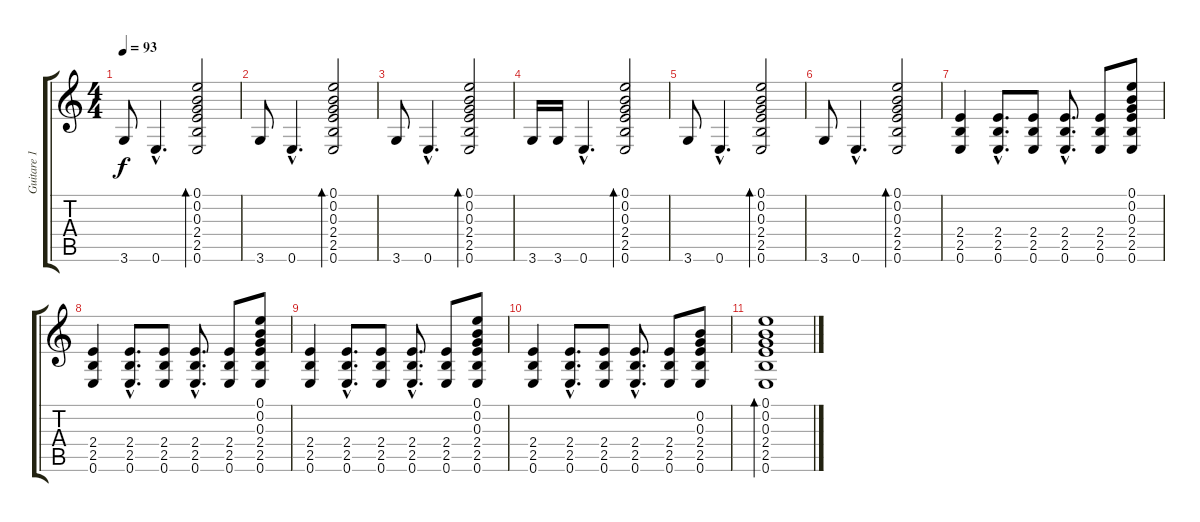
\track ("Guitare 1" "Guitare 1") {instrument electricguitarclean}
\staff {score tabs}
\tuning (E4 B3 G3 D3 A2 E2) {hide}
\ts (4 4)
\tempo 93
\clef g2
\ks c
3.6.8{dy f} 0.6{hac}.4{d} (0.1 0.2 0.3 2.4 2.5 0.6).2{bd 240} |
3.6.8 0.6{hac}.4{d} (0.1 0.2 0.3 2.4 2.5 0.6).2{bd 240} |
3.6.8 0.6{hac}.4{d} (0.1 0.2 0.3 2.4 2.5 0.6).2{bd 240} |
3.6.16 3.6.16 0.6{hac}.4{d} (0.1 0.2 0.3 2.4 2.5 0.6).2{bd 240} |
3.6.8 0.6{hac}.4{d} (0.1 0.2 0.3 2.4 2.5 0.6).2{bd 240} |
3.6.8 0.6{hac}.4{d} (0.1 0.2 0.3 2.4 2.5 0.6).2{bd 240} |
(2.4 2.5 0.6).4 (2.4{hac} 2.5{hac} 0.6{hac}).8{d} (2.4 2.5 0.6).8 (2.4{hac} 2.5{hac} 0.6{hac}).8{d} (2.4 2.5 0.6).8 (0.1 0.2 0.3 2.4 2.5 0.6).8 |
(2.4 2.5 0.6).4 (2.4{hac} 2.5{hac} 0.6{hac}).8{d} (2.4 2.5 0.6).8 (2.4{hac} 2.5{hac} 0.6{hac}).8{d} (2.4 2.5 0.6).8 (0.1 0.2 0.3 2.4 2.5 0.6).8 |
(2.4 2.5 0.6).4 (2.4{hac} 2.5{hac} 0.6{hac}).8{d} (2.4 2.5 0.6).8 (2.4{hac} 2.5{hac} 0.6{hac}).8{d} (2.4 2.5 0.6).8 (0.1 0.2 0.3 2.4 2.5 0.6).8 |
(2.4 2.5 0.6).4 (2.4{hac} 2.5{hac} 0.6{hac}).8{d} (2.4 2.5 0.6).8 (2.4{hac} 2.5{hac} 0.6{hac}).8{d} (2.4 2.5 0.6).8 (0.2 0.3 2.4 2.5 0.6).8 |
(0.1 0.2 0.3 2.4 2.5 0.6).1{bd 120}
